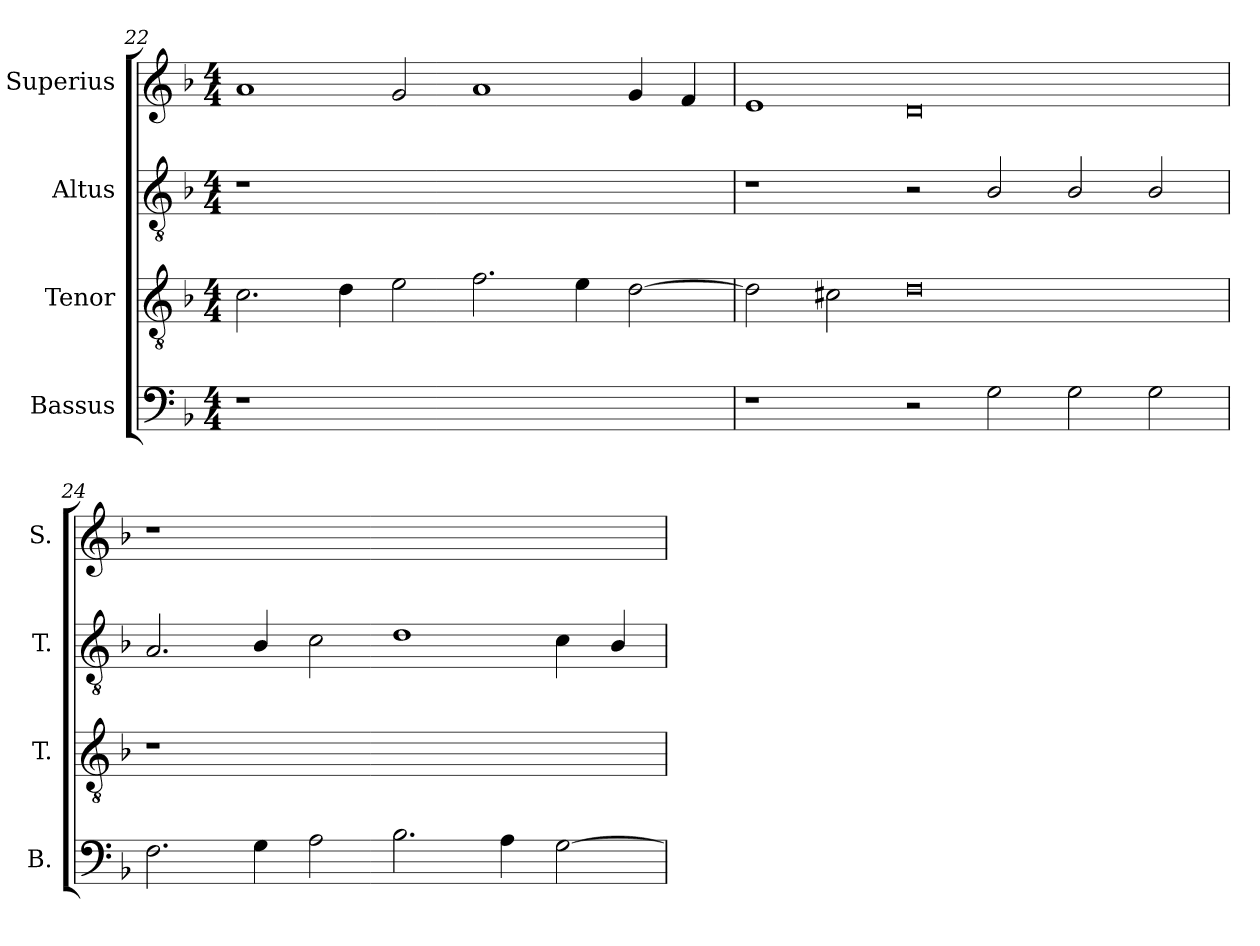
**kern	**kern	**kern	**kern
*part4	*part3	*part2	*part1
*staff4	*staff3	*staff2	*staff1
*I"Bassus	*I"Tenor	*I"Altus	*I"Superius
*I'B.	*I'T.	*I'T.	*I'S.
!!LO:LB:g=z
*clefF4	*clefGv2	*clefGv2	*clefG2
*	*ITrd7c12	*ITrd7c12	*
*k[b-]	*k[b-]	*k[b-]	*k[b-]
*F:	*F:	*F:	*F:
*M4/4	*M4/4	*M4/4	*M4/4
=22	=22	=22	=22
!LO:N:vis=1	!	!LO:N:vis=1	!
1r	2.Ci\	1r	1ai
.	4Di\	.	.
0ryy	2Ei\	0ryy	2gi/
.	2.Fi\	.	1ai
.	4Ei\	.	.
.	[>2Di\	.	4gi/
.	.	.	4fi/
=23	=23	=23	=23
1r	2Di\]	1r	1ei
.	2C#Xi\	.	.
2r	0Di	2r	0di
2Gi\	.	2BB-i/	.
2Gi\	.	2BB-i/	.
2Gi\	.	2BB-i/	.
=24	=24	=24	=24
!	!LO:N:vis=1	!	!LO:N:vis=1
2.Fi\	1r	2.AAi/	1r
4Gi\	.	4BB-i/	.
2Ai\	0ryy	2Ci\	0ryy
2.B-i\	.	1Di	.
4Ai\	.	.	.
[>2Gi\	.	4Ci\	.
.	.	4BB-i/	.
=	=	=	=
*-	*-	*-	*-
